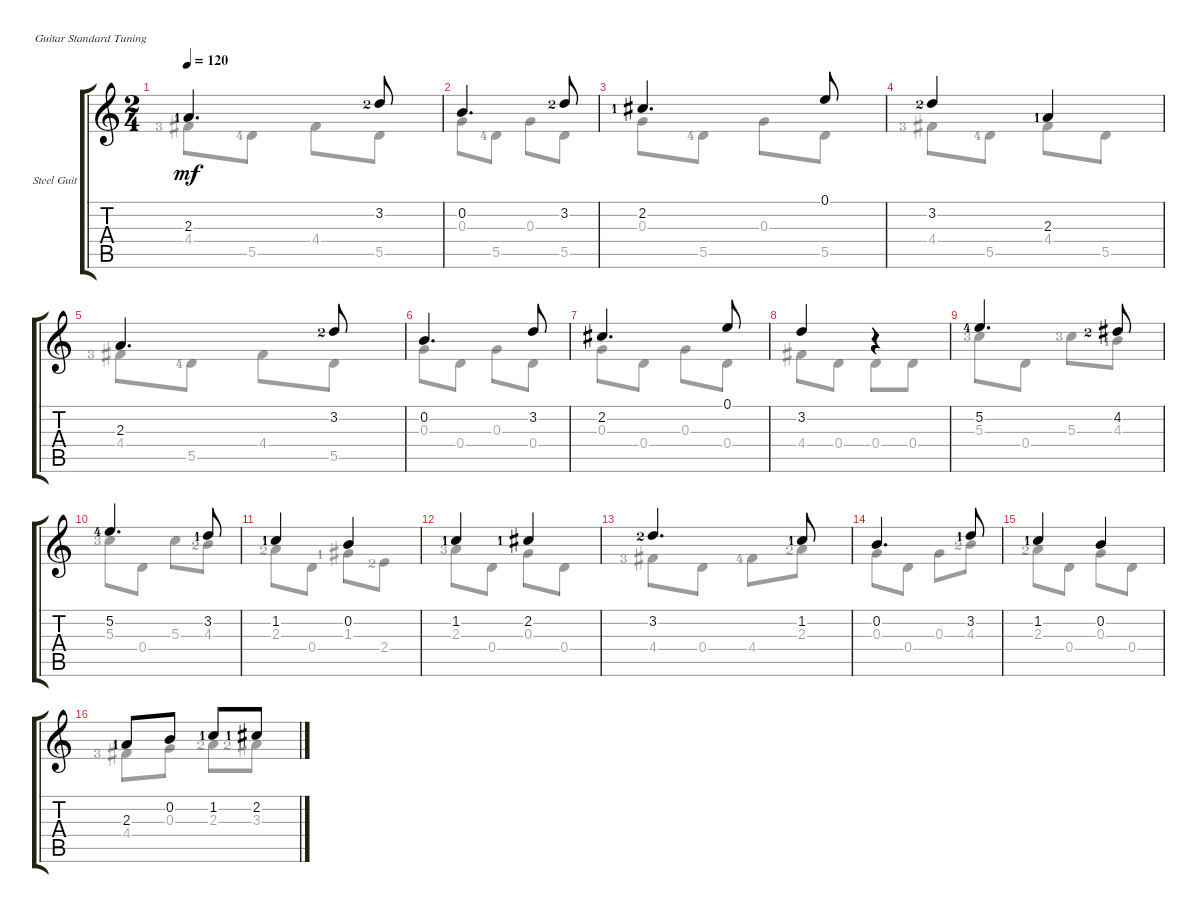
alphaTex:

\defaultSystemsLayout 4
\bracketExtendMode groupsimilarinstruments
\firstSystemTrackNameOrientation horizontal
\otherSystemsTrackNameOrientation horizontal
\track ("Steel Guitar" "Steel Guit") {instrument acousticguitarsteel}
\staff {score tabs}
\tuning (E4 B3 G3 D3 A2 E2)
\voice
\ts (2 4)
\tempo 120
\clef g2
\ks c
2.3{lf 2}.4{d dy mf} 3.2{lf 3}.8 |
0.2.4{d} 3.2{lf 3}.8 |
2.2{lf 2}.4{d} 0.1.8 |
3.2{lf 3}.4 2.3{lf 2}.4 |
2.3.4{d} 3.2{lf 3}.8 |
0.2.4{d} 3.2.8 |
2.2.4{d} 0.1.8 |
3.2.4 r.4 |
5.2{lf 5}.4{d} 4.2{lf 3}.8 |
5.2{lf 5}.4{d} 3.2{lf 2}.8 |
1.2{lf 2}.4 0.2.4 |
1.2{lf 2}.4 2.2{lf 2}.4 |
3.2{lf 3}.4{d} 1.2{lf 2}.8 |
0.2.4{d} 3.2{lf 2}.8 |
1.2{lf 2}.4 0.2.4 |
2.3{lf 2}.8 0.2.8 1.2{lf 2}.8 2.2{lf 2}.8
\voice
\clef g2
\ottava regular
\simile none
\ks c
4.4{lf 4}.8{dy mf} 5.5{lf 5}.8 4.4.8 5.5.8 |
0.3.8 5.5{lf 5}.8 0.3.8 5.5.8 |
0.3.8 5.5{lf 5}.8 0.3.8 5.5.8 |
4.4{lf 4}.8 5.5{lf 5}.8 4.4.8 5.5.8 |
4.4{lf 4}.8 5.5{lf 5}.8 4.4.8 5.5.8 |
0.3.8 0.4.8 0.3.8 0.4.8 |
0.3.8 0.4.8 0.3.8 0.4.8 |
4.4.8 0.4.8 0.4.8 0.4.8 |
5.3{lf 4}.8 0.4.8 5.3{lf 4}.8 4.3{lf 2}.8 |
5.3{lf 4}.8 0.4.8 5.3.8 4.3{lf 3}.8 |
2.3{lf 3}.8 0.4.8 1.3{lf 2}.8 2.4{lf 3}.8 |
2.3{lf 4}.8 0.4.8 0.3.8 0.4.8 |
4.4{lf 4}.8 0.4.8 4.4{lf 5}.8 2.3{lf 3}.8 |
0.3.8 0.4.8 0.3.8 4.3{lf 3}.8 |
2.3{lf 3}.8 0.4.8 0.3.8 0.4.8 |
4.4{lf 4}.8 0.3.8 2.3{lf 3}.8 3.3{lf 3}.8
